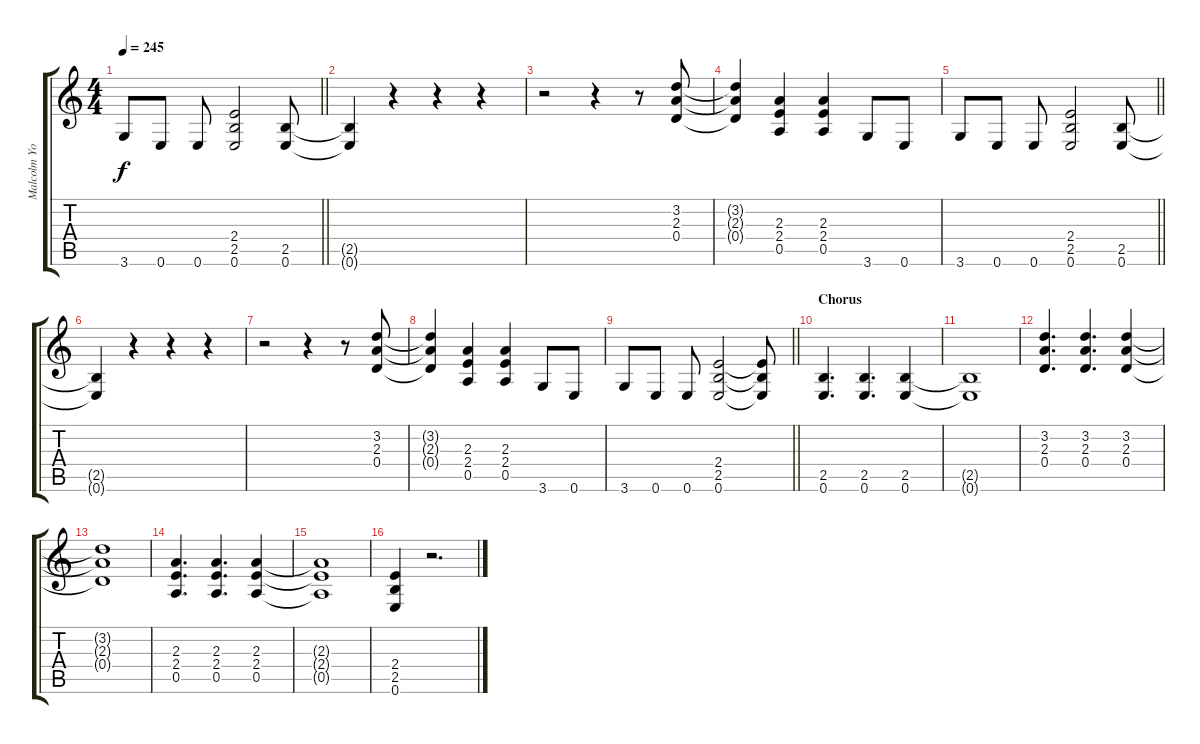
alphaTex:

\track ("Malcolm Young" "Malcolm Yo") {instrument overdrivenguitar}
\staff {score tabs}
\tuning (E4 B3 G3 D3 A2 E2) {hide}
\ts (4 4)
\tempo 245
\clef g2
\barLineRight lightlight
\ks c
3.6.8{dy f} 0.6.8 0.6.8 (2.4 2.5 0.6).2 (2.5 0.6).8 |
(2.5{t} 0.6{t}).4 r.4 r.4 r.4 |
r.2 r.4 r.8 (3.2 2.3 0.4).8 |
(3.2{t} 2.3{t} 0.4{t}).4 (2.3 2.4 0.5).4 (2.3 2.4 0.5).4 3.6.8 0.6.8 |
\barLineRight lightlight
3.6.8 0.6.8 0.6.8 (2.4 2.5 0.6).2 (2.5 0.6).8 |
(2.5{t} 0.6{t}).4 r.4 r.4 r.4 |
r.2 r.4 r.8 (3.2 2.3 0.4).8 |
(3.2{t} 2.3{t} 0.4{t}).4 (2.3 2.4 0.5).4 (2.3 2.4 0.5).4 3.6.8 0.6.8 |
\barLineRight lightlight
3.6.8 0.6.8 0.6.8 (2.4 2.5 0.6).2 (2.4{t} 2.5{t} 0.6{t}).8 |
\section ("" "Chorus")
(2.5 0.6).4{d} (2.5 0.6).4{d} (2.5 0.6).4 |
(2.5{t} 0.6{t}).1 |
(3.2 2.3 0.4).4{d} (3.2 2.3 0.4).4{d} (3.2 2.3 0.4).4 |
(3.2{t} 2.3{t} 0.4{t}).1 |
(2.3 2.4 0.5).4{d} (2.3 2.4 0.5).4{d} (2.3 2.4 0.5).4 |
(2.3{t} 2.4{t} 0.5{t}).1 |
(2.4 2.5 0.6).4 r.2{d}
